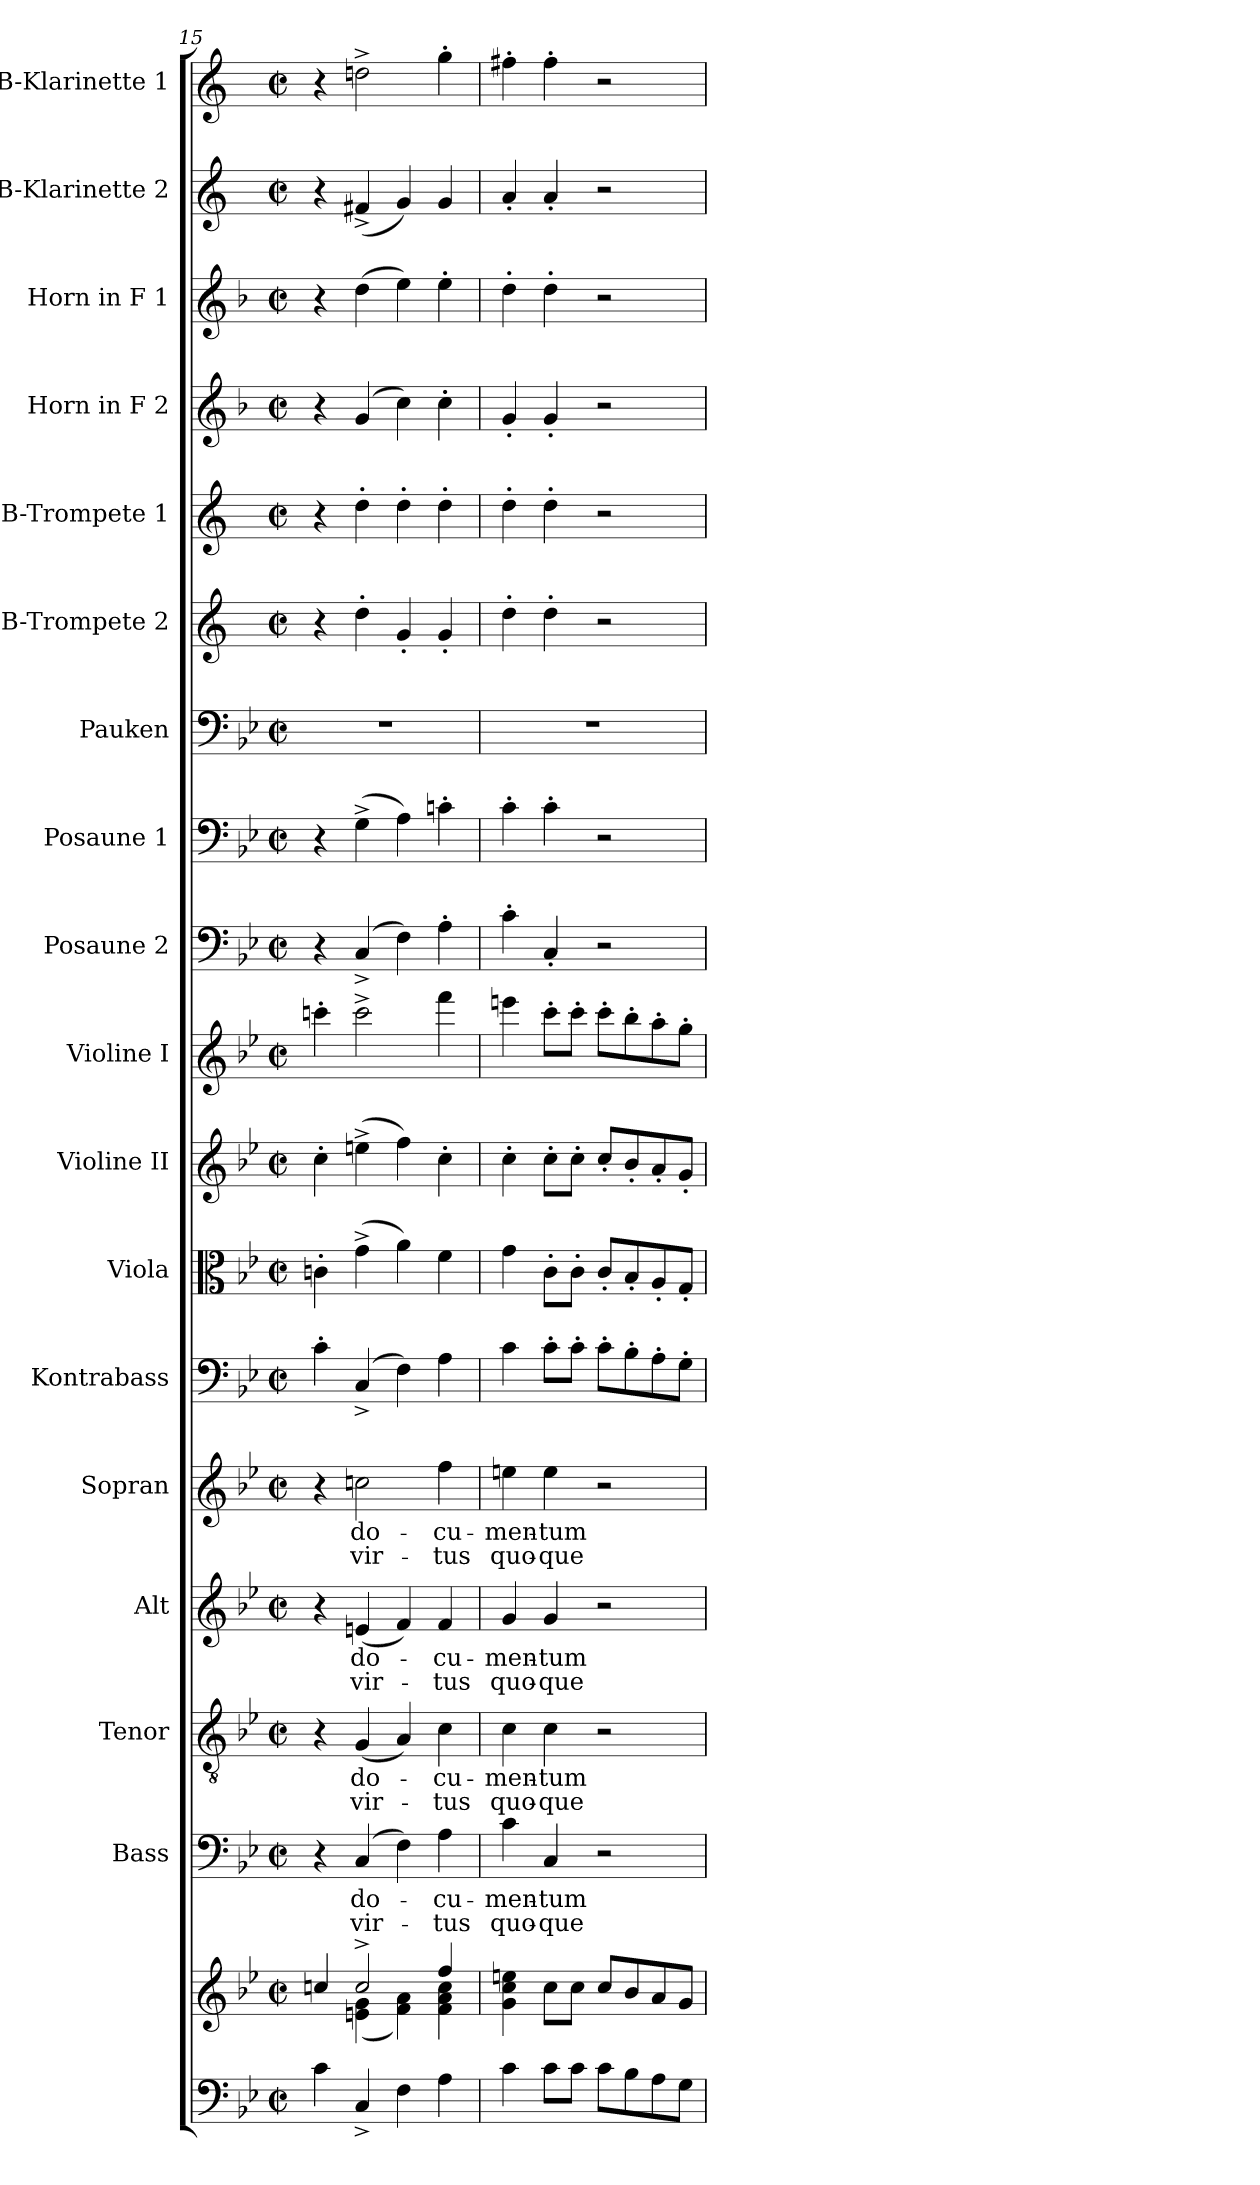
**kern	**kern	**kern	**text	**text	**kern	**text	**text	**kern	**text	**text	**kern	**text	**text	**kern	**kern	**kern	**kern	**kern	**kern	**kern	**kern	**kern	**kern	**kern	**kern	**kern
*part18	*part18	*part17	*part17	*part17	*part16	*part16	*part16	*part15	*part15	*part15	*part14	*part14	*part14	*part13	*part12	*part11	*part10	*part9	*part8	*part7	*part6	*part5	*part4	*part3	*part2	*part1
*staff19	*staff18	*staff17	*staff17	*staff17	*staff16	*staff16	*staff16	*staff15	*staff15	*staff15	*staff14	*staff14	*staff14	*staff13	*staff12	*staff11	*staff10	*staff9	*staff8	*staff7	*staff6	*staff5	*staff4	*staff3	*staff2	*staff1
*	*	*I"Bass	*	*	*I"Tenor	*	*	*I"Alt	*	*	*I"Sopran	*	*	*I"Kontrabass	*I"Viola	*I"Violine II	*I"Violine I	*I"Posaune 2	*I"Posaune 1	*I"Pauken	*I"B-Trompete 2	*I"B-Trompete 1	*I"Horn in F 2	*I"Horn in F 1	*I"B-Klarinette 2	*I"B-Klarinette 1
*	*	*I'B.	*	*	*I'T.	*	*	*I'A.	*	*	*I'S.	*	*	*I'Kb.	*I'Vla.	*I'Vl. II	*I'Vl. I	*I'Pos. 2	*I'Pos. 1	*I'Pk.	*I'B Trp. 2	*I'B Trp. 1	*	*	*I'Kl. 2	*I'Kl. 1
*clefF4	*clefG2	*clefF4	*	*	*clefGv2	*	*	*clefG2	*	*	*clefG2	*	*	*clefF4	*clefC3	*clefG2	*clefG2	*clefF4	*clefF4	*clefF4	*clefG2	*clefG2	*clefG2	*clefG2	*clefG2	*clefG2
*	*	*	*	*	*	*	*	*	*	*	*	*	*	*ITrd7c12	*	*	*	*	*	*	*ITrd1c2	*ITrd1c2	*ITrd4c7	*ITrd4c7	*ITrd1c2	*ITrd1c2
*k[b-e-]	*k[b-e-]	*k[b-e-]	*	*	*k[b-e-]	*	*	*k[b-e-]	*	*	*k[b-e-]	*	*	*k[b-e-]	*k[b-e-]	*k[b-e-]	*k[b-e-]	*k[b-e-]	*k[b-e-]	*k[b-e-]	*k[b-e-]	*k[b-e-]	*k[b-e-]	*k[b-e-]	*k[b-e-]	*k[b-e-]
*B-:	*B-:	*B-:	*	*	*B-:	*	*	*B-:	*	*	*B-:	*	*	*B-:	*B-:	*B-:	*B-:	*B-:	*B-:	*B-:	*B-:	*B-:	*B-:	*B-:	*B-:	*B-:
*M2/2	*M2/2	*M2/2	*	*	*M2/2	*	*	*M2/2	*	*	*M2/2	*	*	*M2/2	*M2/2	*M2/2	*M2/2	*M2/2	*M2/2	*M2/2	*M2/2	*M2/2	*M2/2	*M2/2	*M2/2	*M2/2
*met(c|)	*met(c|)	*met(c|)	*	*	*met(c|)	*	*	*met(c|)	*	*	*met(c|)	*	*	*met(c|)	*met(c|)	*met(c|)	*met(c|)	*met(c|)	*met(c|)	*met(c|)	*met(c|)	*met(c|)	*met(c|)	*met(c|)	*met(c|)	*met(c|)
=15	=15	=15	=15	=15	=15	=15	=15	=15	=15	=15	=15	=15	=15	=15	=15	=15	=15	=15	=15	=15	=15	=15	=15	=15	=15	=15
*	*^	*	*	*	*	*	*	*	*	*	*	*	*	*	*	*	*	*	*	*	*	*	*	*	*	*
4c\	4ccn/	4ryy	4r	.	.	4r	.	.	4r	.	.	4r	.	.	4C'>\	4cn'>\	4cc'>\	4cccn'>\	4r	4r	1r	4r	4r	4r	4r	4r	4r
!	!	!	!	!LO:LY:b	!LO:LY:b	!	!LO:LY:b	!LO:LY:b	!	!LO:LY:b	!LO:LY:b	!	!LO:LY:b	!LO:LY:b	!	!	!	!	!	!	!	!	!	!	!	!	!
4C^</	2cc^>/	(4en\ 4g\	(4C/	do-	vir-	(<4G/	do-	vir-	(<4en/	do-	vir-	2ccn\	do-	vir-	(4CC^</	(>4g^>\	(>4een^>\	2ccc^>\	(4C^</	(>4G^>\	.	4cc'>\	4cc'>\	(4c/	(>4g\	(<4en^</	2ccn^>\
4F\	.	4f\ 4a\)	4F\)	.	.	4A/)	.	.	4f/)	.	.	.	.	.	4FF\)	4a\)	4ff\)	.	4F\)	4A\)	.	4f'</	4cc'>\	4f\)	4a\)	4f/)	.
!	!	!	!	!LO:LY:b	!LO:LY:b	!	!LO:LY:b	!LO:LY:b	!	!LO:LY:b	!LO:LY:b	!	!LO:LY:b	!LO:LY:b	!	!	!	!	!	!	!	!	!	!	!	!	!
4A\	4ff/	4f\ 4a\ 4cc\	4A\	-cu-	-tus	4c\	-cu-	-tus	4f/	-cu-	-tus	4ff\	-cu-	-tus	4AA\	4f\	4cc'>\	4fff\	4A'>\	4cn'>\	.	4f'</	4cc'>\	4f'>\	4a'>\	4f/	4ff'>\
=16	=16	=16	=16	=16	=16	=16	=16	=16	=16	=16	=16	=16	=16	=16	=16	=16	=16	=16	=16	=16	=16	=16	=16	=16	=16	=16	=16
!	!	!	!	!LO:LY:b	!LO:LY:b	!	!LO:LY:b	!LO:LY:b	!	!LO:LY:b	!LO:LY:b	!	!LO:LY:b	!LO:LY:b	!	!	!	!	!	!	!	!	!	!	!	!	!
*	*v	*v	*	*	*	*	*	*	*	*	*	*	*	*	*	*	*	*	*	*	*	*	*	*	*	*	*
4c\	4g\ 4cc\ 4een\	4c\	-men-	quo-	4c\	-men-	quo-	4g/	-men-	quo-	4een\	-men-	quo-	4C\	4g\	4cc'>\	4eeen\	4c'>\	4c'>\	1r	4cc'>\	4cc'>\	4c'</	4g'>\	4g'</	4een'>\
!	!	!	!LO:LY:b	!LO:LY:b	!	!LO:LY:b	!LO:LY:b	!	!LO:LY:b	!LO:LY:b	!	!LO:LY:b	!LO:LY:b	!	!	!	!	!	!	!	!	!	!	!	!	!
8c\L	8cc\L	4C/	-tum	-que	4c\	-tum	-que	4g/	-tum	-que	4ee\	-tum	-que	8C'>\L	8c'>\L	8cc'>\L	8ccc'>\L	4C'</	4c'>\	.	4cc'>\	4cc'>\	4c'</	4g'>\	4g'</	4ee'>\
8c\J	8cc\J	.	.	.	.	.	.	.	.	.	.	.	.	8C'>\J	8c'>\J	8cc'>\J	8ccc'>\J	.	.	.	.	.	.	.	.	.
8c\L	8cc/L	2r	.	.	2r	.	.	2r	.	.	2r	.	.	8C'>\L	8c'</L	8cc'</L	8ccc'>\L	2r	2r	.	2r	2r	2r	2r	2r	2r
8B-\	8b-/	.	.	.	.	.	.	.	.	.	.	.	.	8BB-'>\	8B-'</	8b-'</	8bb-'>\	.	.	.	.	.	.	.	.	.
8A\	8a/	.	.	.	.	.	.	.	.	.	.	.	.	8AA'>\	8A'</	8a'</	8aa'>\	.	.	.	.	.	.	.	.	.
8G\J	8g/J	.	.	.	.	.	.	.	.	.	.	.	.	8GG'>\J	8G'</J	8g'</J	8gg'>\J	.	.	.	.	.	.	.	.	.
=	=	=	=	=	=	=	=	=	=	=	=	=	=	=	=	=	=	=	=	=	=	=	=	=	=	=
*-	*-	*-	*-	*-	*-	*-	*-	*-	*-	*-	*-	*-	*-	*-	*-	*-	*-	*-	*-	*-	*-	*-	*-	*-	*-	*-
